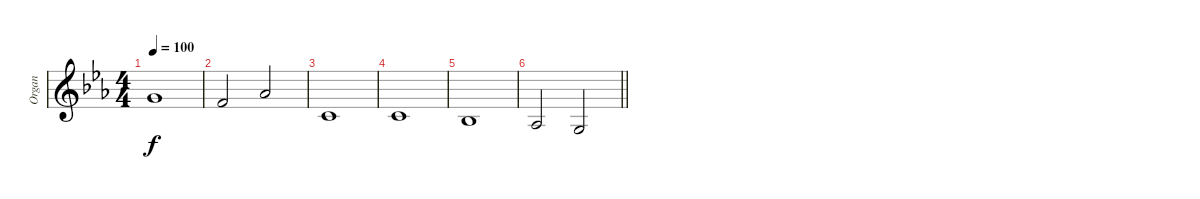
\track ("Organ" "Organ") {instrument drawbarorgan}
\staff {score}
\tuning (D4 A3 F3 C3 G2 C2) {hide}
\ts (4 4)
\tempo 100
\clef g2
\ks eb
5.1.1{dy f} |
3.1.2 6.1.2 |
3.2.1 |
3.2.1 |
1.2.1 |
\barLineRight lightlight
3.3.2 2.3.2
